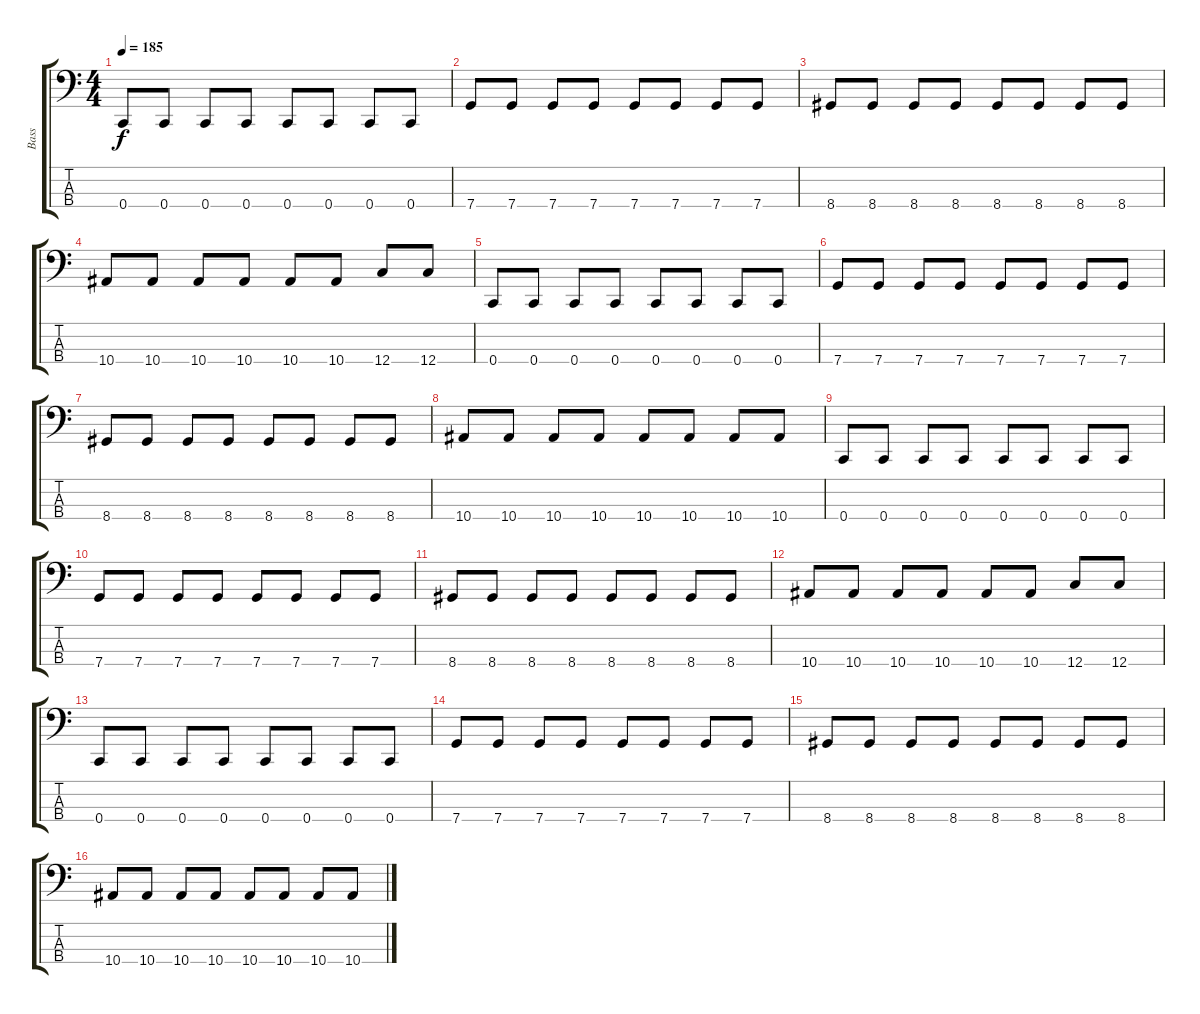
\track ("Bass" "Bass") {solo instrument electricbasspick}
\staff {score tabs}
\tuning (F2 C2 G1 C1) {hide}
\ts (4 4)
\tempo 185
\clef f4
\ks c
0.4.8{dy f} 0.4.8 0.4.8 0.4.8 0.4.8 0.4.8 0.4.8 0.4.8 |
7.4.8 7.4.8 7.4.8 7.4.8 7.4.8 7.4.8 7.4.8 7.4.8 |
8.4.8 8.4.8 8.4.8 8.4.8 8.4.8 8.4.8 8.4.8 8.4.8 |
10.4.8 10.4.8 10.4.8 10.4.8 10.4.8 10.4.8 12.4.8 12.4.8 |
0.4.8 0.4.8 0.4.8 0.4.8 0.4.8 0.4.8 0.4.8 0.4.8 |
7.4.8 7.4.8 7.4.8 7.4.8 7.4.8 7.4.8 7.4.8 7.4.8 |
8.4.8 8.4.8 8.4.8 8.4.8 8.4.8 8.4.8 8.4.8 8.4.8 |
10.4.8 10.4.8 10.4.8 10.4.8 10.4.8 10.4.8 10.4.8 10.4.8 |
0.4.8 0.4.8 0.4.8 0.4.8 0.4.8 0.4.8 0.4.8 0.4.8 |
7.4.8 7.4.8 7.4.8 7.4.8 7.4.8 7.4.8 7.4.8 7.4.8 |
8.4.8 8.4.8 8.4.8 8.4.8 8.4.8 8.4.8 8.4.8 8.4.8 |
10.4.8 10.4.8 10.4.8 10.4.8 10.4.8 10.4.8 12.4.8 12.4.8 |
0.4.8 0.4.8 0.4.8 0.4.8 0.4.8 0.4.8 0.4.8 0.4.8 |
7.4.8 7.4.8 7.4.8 7.4.8 7.4.8 7.4.8 7.4.8 7.4.8 |
8.4.8 8.4.8 8.4.8 8.4.8 8.4.8 8.4.8 8.4.8 8.4.8 |
10.4.8 10.4.8 10.4.8 10.4.8 10.4.8 10.4.8 10.4.8 10.4.8
